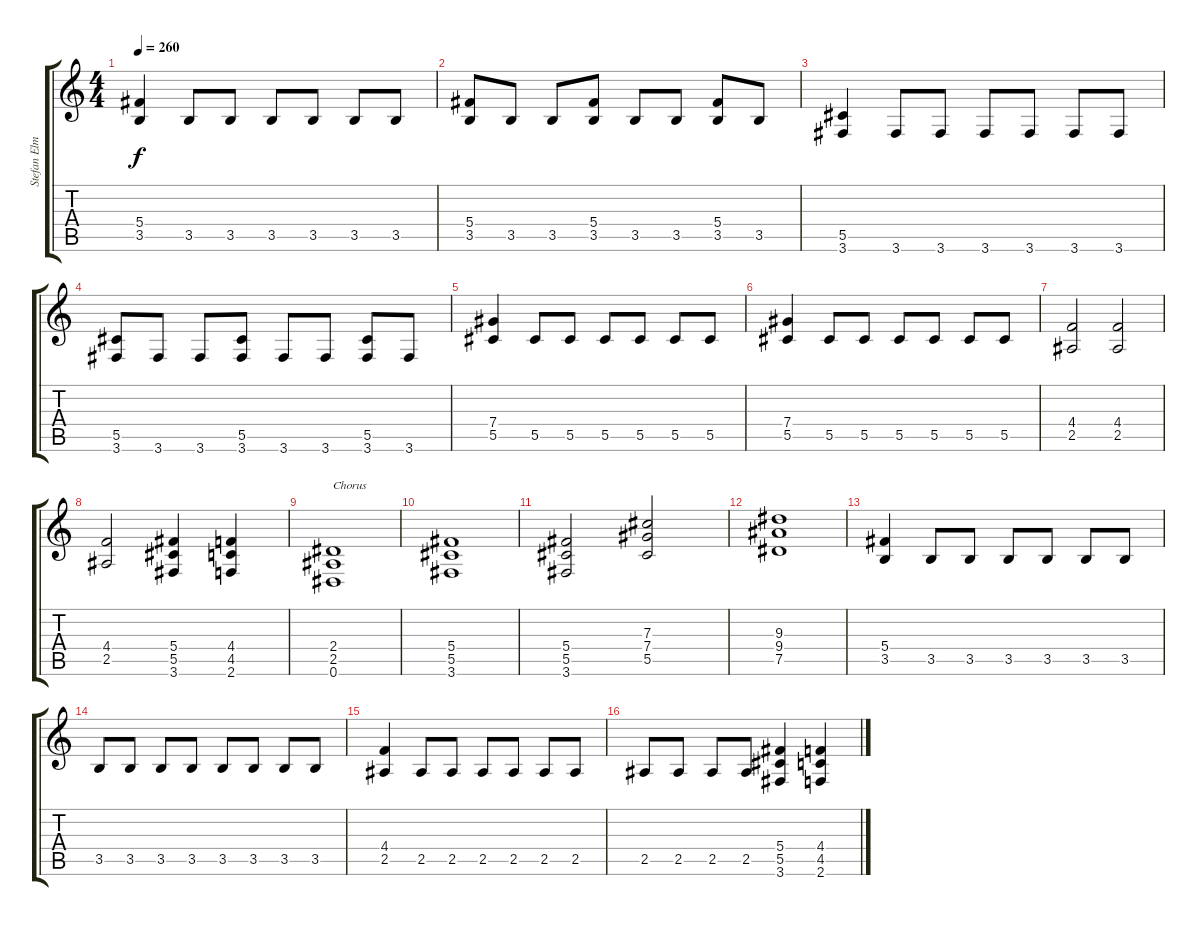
\track ("Stefan Elmgren (Rhythm Guitar)" "Stefan Elm") {instrument distortionguitar}
\staff {score tabs}
\tuning (Eb4 Bb3 Gb3 Db3 Ab2 Eb2) {hide}
\ts (4 4)
\tempo 260
\clef g2
\ks c
(5.4 3.5).4{dy f} 3.5.8 3.5.8 3.5.8 3.5.8 3.5.8 3.5.8 |
(5.4 3.5).8 3.5.8 3.5.8 (5.4 3.5).8 3.5.8 3.5.8 (5.4 3.5).8 3.5.8 |
(5.5 3.6).4 3.6.8 3.6.8 3.6.8 3.6.8 3.6.8 3.6.8 |
(5.5 3.6).8 3.6.8 3.6.8 (5.5 3.6).8 3.6.8 3.6.8 (5.5 3.6).8 3.6.8 |
(7.4 5.5).4 5.5.8 5.5.8 5.5.8 5.5.8 5.5.8 5.5.8 |
(7.4 5.5).4 5.5.8 5.5.8 5.5.8 5.5.8 5.5.8 5.5.8 |
(4.4 2.5).2 (4.4 2.5).2 |
(4.4 2.5).2 (5.4 5.5 3.6).4 (4.4 4.5 2.6).4 |
(2.4 2.5 0.6).1{txt "Chorus"} |
(5.4 5.5 3.6).1 |
(5.4 5.5 3.6).2 (7.3 7.4 5.5).2 |
(9.3 9.4 7.5).1 |
(5.4 3.5).4 3.5.8 3.5.8 3.5.8 3.5.8 3.5.8 3.5.8 |
3.5.8 3.5.8 3.5.8 3.5.8 3.5.8 3.5.8 3.5.8 3.5.8 |
(4.4 2.5).4 2.5.8 2.5.8 2.5.8 2.5.8 2.5.8 2.5.8 |
2.5.8 2.5.8 2.5.8 2.5.8 (5.4 5.5 3.6).4 (4.4 4.5 2.6).4
